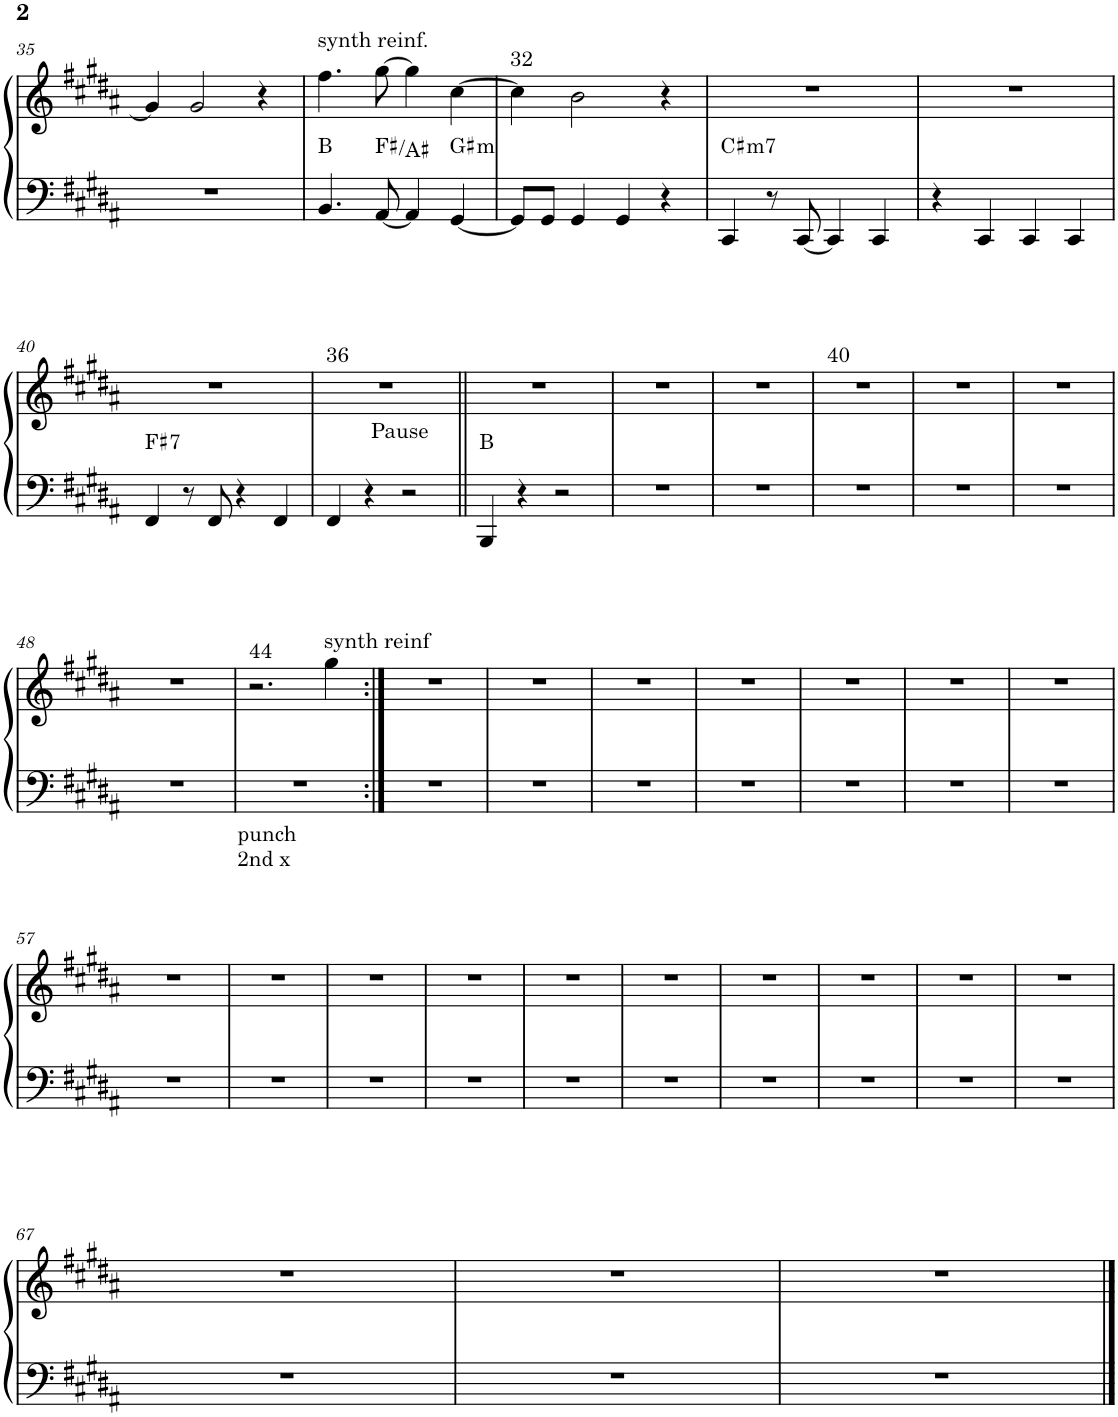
**kern	**kern	**harte
*part1	*part1	*part1
*staff2	*staff1	*
*I"Pipe Organ	*	*
*I'Org.	*	*
!!LO:PB:g=z
*clefF4	*clefG2	*
*k[f#c#g#d#a#]	*k[f#c#g#d#a#]	*
*M4/4	*M4/4	*
=35	=35	=35
1r	4g#/]	.
.	2g#/	.
.	4r	.
=36	=36	=36
!	!LO:TX:a:t=synth reinf.	!
4.BB/	4.ff#\	B:maj
[8AA#/	[8gg#\	F#:maj/3
4AA#/]	4gg#\]	.
!	!	!LO:H:kt=m
[4GG#/	[4cc#\	G#:min
=37	=37	=37
!	!LO:TX:a:t=32	!
8GG#/L]	4cc#\]	.
8GG#/J	.	.
4GG#/	2b\	.
4GG#/	.	.
4r	4r	.
=38	=38	=38
!	!	!LO:H:kt=m7
4CC#/	1r	C#:min7
8r	.	.
[8CC#/	.	.
4CC#/]	.	.
4CC#/	.	.
=39	=39	=39
4r	1r	.
4CC#/	.	.
4CC#/	.	.
4CC#/	.	.
!!LO:LB:g=z
=40	=40	=40
!	!	!LO:H:kt=7
4FF#/	1r	F#:7
8r	.	.
8FF#/	.	.
4r	.	.
4FF#/	.	.
=41	=41	=41
!	!LO:TX:a:t=36	!
!LO:TX:a:t=Pause	!	!
4FF#/	1r	.
4r	.	.
2r	.	.
=42||	=42||	=42||
4BBB/	1r	B:maj
4r	.	.
2r	.	.
=43	=43	=43
1r	1r	.
=44	=44	=44
1r	1r	.
=45	=45	=45
!	!LO:TX:a:t=40	!
1r	1r	.
=46	=46	=46
1r	1r	.
=47	=47	=47
1r	1r	.
!!LO:LB:g=z
=48	=48	=48
1r	1r	.
=49	=49	=49
!	!LO:TX:a:t=44	!
!LO:TX:b:t=punch	!	!
!LO:TX:b:t=2nd x	!	!
1r	2.r	.
!	!LO:TX:a:t=synth reinf	!
.	4gg#\	.
=50:|!	=50:|!	=50:|!
1r	1r	.
=51	=51	=51
1r	1r	.
=52	=52	=52
1r	1r	.
=53	=53	=53
1r	1r	.
=54	=54	=54
1r	1r	.
=55	=55	=55
1r	1r	.
=56	=56	=56
1r	1r	.
!!LO:LB:g=z
=57	=57	=57
1r	1r	.
=58	=58	=58
1r	1r	.
=59	=59	=59
1r	1r	.
=60	=60	=60
1r	1r	.
=61	=61	=61
1r	1r	.
=62	=62	=62
1r	1r	.
=63	=63	=63
1r	1r	.
=64	=64	=64
1r	1r	.
=65	=65	=65
1r	1r	.
=66	=66	=66
1r	1r	.
!!LO:LB:g=z
=67	=67	=67
1r	1r	.
=68	=68	=68
1r	1r	.
=69	=69	=69
1r	1r	.
==	==	==
*-	*-	*-
